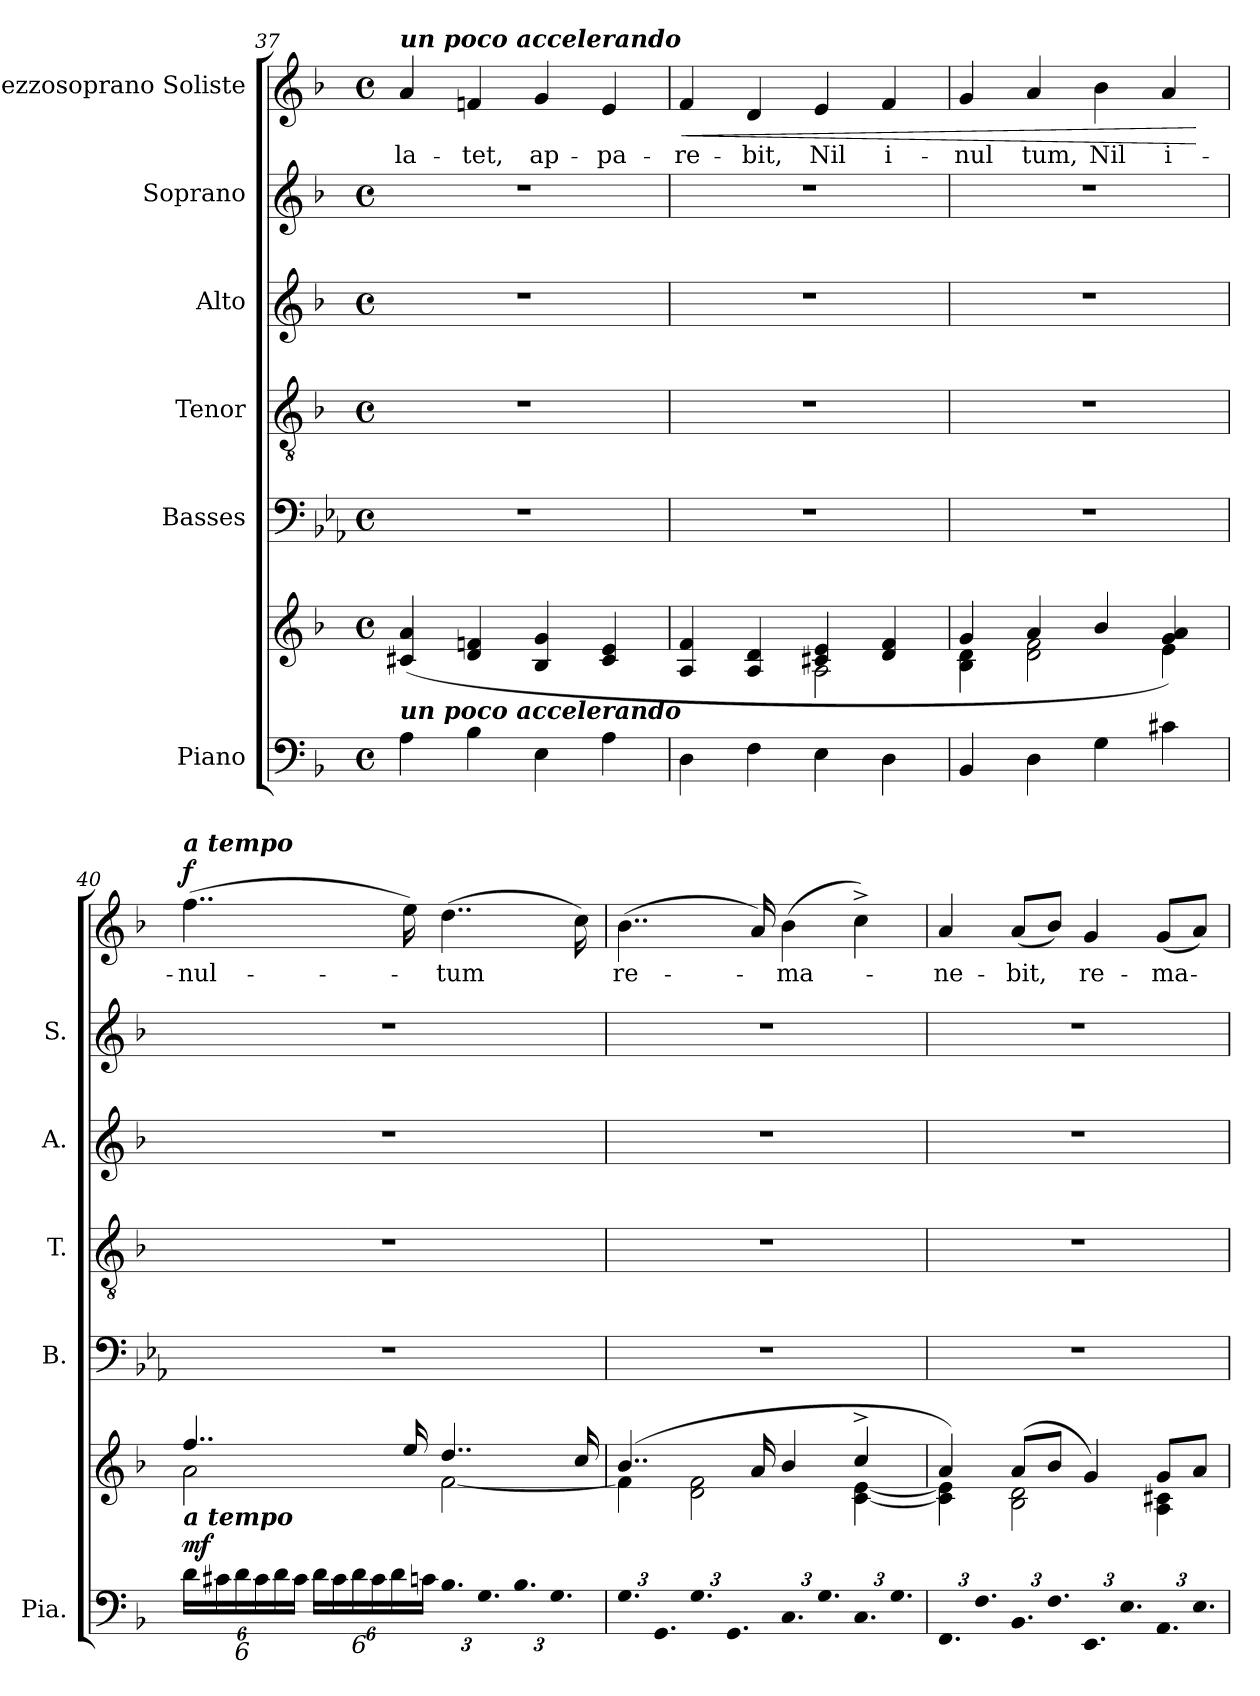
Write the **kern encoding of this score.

**kern	**kern	**dynam	**kern	**kern	**kern	**kern	**kern	**text	**dynam
*part6	*part6	*part6	*part5	*part4	*part3	*part2	*part1	*part1	*part1
*staff7	*staff6	*staff6/7	*staff5	*staff4	*staff3	*staff2	*staff1	*staff1	*staff1
*I"Piano	*	*	*I"Basses	*I"Tenor	*I"Alto	*I"Soprano	*I"Mezzosoprano Soliste	*	*
*I'Pia.	*	*	*I'B.	*I'T.	*I'A.	*I'S.	*	*	*
*clefF4	*clefG2	*	*clefF4	*clefGv2	*clefG2	*clefG2	*clefG2	*	*
*	*	*	*ITrd8c14	*	*	*	*	*	*
*k[b-]	*k[b-]	*	*k[b-e-a-]	*k[b-]	*k[b-]	*k[b-]	*k[b-]	*	*
*M4/4	*M4/4	*	*M4/4	*M4/4	*M4/4	*M4/4	*M4/4	*	*
*met(c)	*met(c)	*	*met(c)	*met(c)	*met(c)	*met(c)	*met(c)	*	*
*MM93	*MM93	*	*MM93	*MM93	*MM93	*MM93	*MM93	*	*
=37	=37	=37	=37	=37	=37	=37	=37	=37	=37
!	!	!	!	!	!	!	!LO:TX:a:Bi:t=un poco accelerando	!	!
!	!LO:TX:b:Bi:t=un poco accelerando	!	!	!	!	!	!	!	!
4A\	(4c#X/ 4a/	.	1r	1r	1r	1r	4a/	la-	.
4B-\	4d/ 4fn/	.	.	.	.	.	4fn/	-tet,	.
4E\	4B-/ 4g/	.	.	.	.	.	4g/	ap-	.
4A\	4c#/ 4e/	.	.	.	.	.	4e/	-pa-	.
!!LO:LB:g=z
=38	=38	=38	=38	=38	=38	=38	=38	=38	=38
*	*	*	*	*	*	*	*MM97	*	*
*	*^	*	*	*	*	*	*	*	*
!	!	!	!	!	!	!	!	!	!	!LO:HP:b
4D\	4A/ 4f/	2ryy	.	1r	1r	1r	1r	4f/	-re-	<
4F\	4A/ 4d/	.	.	.	.	.	.	4d/	-bit,	.
4E\	4c#X/ 4e/	2A\	.	.	.	.	.	4e/	Nil	.
4D\	4d/ 4f/	.	.	.	.	.	.	4f/	i-	.
=39	=39	=39	=39	=39	=39	=39	=39	=39	=39	=39
*	*	*	*	*	*	*	*	*MM100	*	*
4BB-/	4g/	4B-\ 4d\	.	1r	1r	1r	1r	4g/	-nul	.
4D\	4a/	2d\ 2f\	.	.	.	.	.	4a/	tum,	.
4G\	4b-/	.	.	.	.	.	.	4b-\	Nil	.
4c#X\	4g/ 4a/)	4e\	.	.	.	.	.	4a/	i-	.
*	*v	*v	*	*	*	*	*	*	*	*
.	.	.	.	.	.	.	.	.	[
=40	=40	=40	=40	=40	=40	=40	=40	=40	=40
*Xbrackettup	*	*	*	*	*	*	*	*	*
*	*	*	*	*	*	*	*MM88	*	*
*	*^	*	*	*	*	*	*	*	*
!	!	!	!	!	!	!	!	!LO:TX:a:Bi:t=a tempo	!	!
!LO:TX:a:Bi:t=a tempo	!	!	!	!	!	!	!	!	!	!
!	!	!	!LO:DY:a=2	!	!	!	!	!	!	!LO:DY:a
24d\LL	4..ff/	2a\	mf	1r	1r	1r	1r	(4..ff\	-nul-	f
24c#X\	.	.	.	.	.	.	.	.	.	.
!LO:TX:b:i:t=6	!	!	!	!	!	!	!	!	!	!
24d\	.	.	.	.	.	.	.	.	.	.
24c#\	.	.	.	.	.	.	.	.	.	.
24d\	.	.	.	.	.	.	.	.	.	.
24c#\JJ	.	.	.	.	.	.	.	.	.	.
24d\LL	.	.	.	.	.	.	.	.	.	.
24c#\	.	.	.	.	.	.	.	.	.	.
!LO:TX:b:i:t=6	!	!	!	!	!	!	!	!	!	!
24d\	.	.	.	.	.	.	.	.	.	.
24c#\	.	.	.	.	.	.	.	.	.	.
24d\	.	.	.	.	.	.	.	.	.	.
.	16ee/	.	.	.	.	.	.	16ee\)	.	.
24cn\JJ	.	.	.	.	.	.	.	.	.	.
!LO:N:vis=4.	!	!	!	!	!	!	!	!	!	!
12.B-\	4..dd/	[2f\	.	.	.	.	.	(4..dd\	-tum	.
!LO:N:vis=4.	!	!	!	!	!	!	!	!	!	!
12.G\	.	.	.	.	.	.	.	.	.	.
!LO:N:vis=4.	!	!	!	!	!	!	!	!	!	!
12.B-\	.	.	.	.	.	.	.	.	.	.
!LO:N:vis=4.	!	!	!	!	!	!	!	!	!	!
12.G\	.	.	.	.	.	.	.	.	.	.
.	16cc/	.	.	.	.	.	.	16cc\)	.	.
!!LO:PB:g=z
=41	=41	=41	=41	=41	=41	=41	=41	=41	=41	=41
!LO:N:vis=4.	!	!	!	!	!	!	!	!	!	!
12.G/	(4..b-/	4f\]	.	1r	1r	1r	1r	(4..b-\	re-	.
!LO:N:vis=4.	!	!	!	!	!	!	!	!	!	!
12.GG/	.	.	.	.	.	.	.	.	.	.
!LO:N:vis=4.	!	!	!	!	!	!	!	!	!	!
12.G/	.	2d\ 2f\	.	.	.	.	.	.	.	.
!LO:N:vis=4.	!	!	!	!	!	!	!	!	!	!
12.GG/	.	.	.	.	.	.	.	.	.	.
.	16a/	.	.	.	.	.	.	16a/)	.	.
!LO:N:vis=4.	!	!	!	!	!	!	!	!	!	!
12.C/	4b-/	.	.	.	.	.	.	(4b-\	-ma-	.
!LO:N:vis=4.	!	!	!	!	!	!	!	!	!	!
12.G/	.	.	.	.	.	.	.	.	.	.
!LO:N:vis=4.	!	!	!	!	!	!	!	!	!	!
12.C/	4cc^/	[4c\ [4e\	.	.	.	.	.	4cc^\)	.	.
!LO:N:vis=4.	!	!	!	!	!	!	!	!	!	!
12.G/	.	.	.	.	.	.	.	.	.	.
=42	=42	=42	=42	=42	=42	=42	=42	=42	=42	=42
!LO:N:vis=4.	!	!	!	!	!	!	!	!	!	!
12.FF/	4a/)	4c\] 4e\]	.	1r	1r	1r	1r	4a/	-ne-	.
!LO:N:vis=4.	!	!	!	!	!	!	!	!	!	!
12.F/	.	.	.	.	.	.	.	.	.	.
!LO:N:vis=4.	!	!	!	!	!	!	!	!	!	!
12.BB-/	(8a/L	2B-\ 2d\	.	.	.	.	.	(8a/L	-bit,	.
!LO:N:vis=4.	!	!	!	!	!	!	!	!	!	!
12.F/	8b-/J	.	.	.	.	.	.	8b-/J)	.	.
!LO:N:vis=4.	!	!	!	!	!	!	!	!	!	!
12.EE/	4g/)	.	.	.	.	.	.	4g/	re-	.
!LO:N:vis=4.	!	!	!	!	!	!	!	!	!	!
12.E/	.	.	.	.	.	.	.	.	.	.
!LO:N:vis=4.	!	!	!	!	!	!	!	!	!	!
12.AA/	8g/L	4A\ 4c#X\	.	.	.	.	.	(8g/L	-ma-	.
!LO:N:vis=4.	!	!	!	!	!	!	!	!	!	!
12.E/	8a/J	.	.	.	.	.	.	8a/J)	.	.
*	*v	*v	*	*	*	*	*	*	*	*
=	=	=	=	=	=	=	=	=	=
*-	*-	*-	*-	*-	*-	*-	*-	*-	*-
